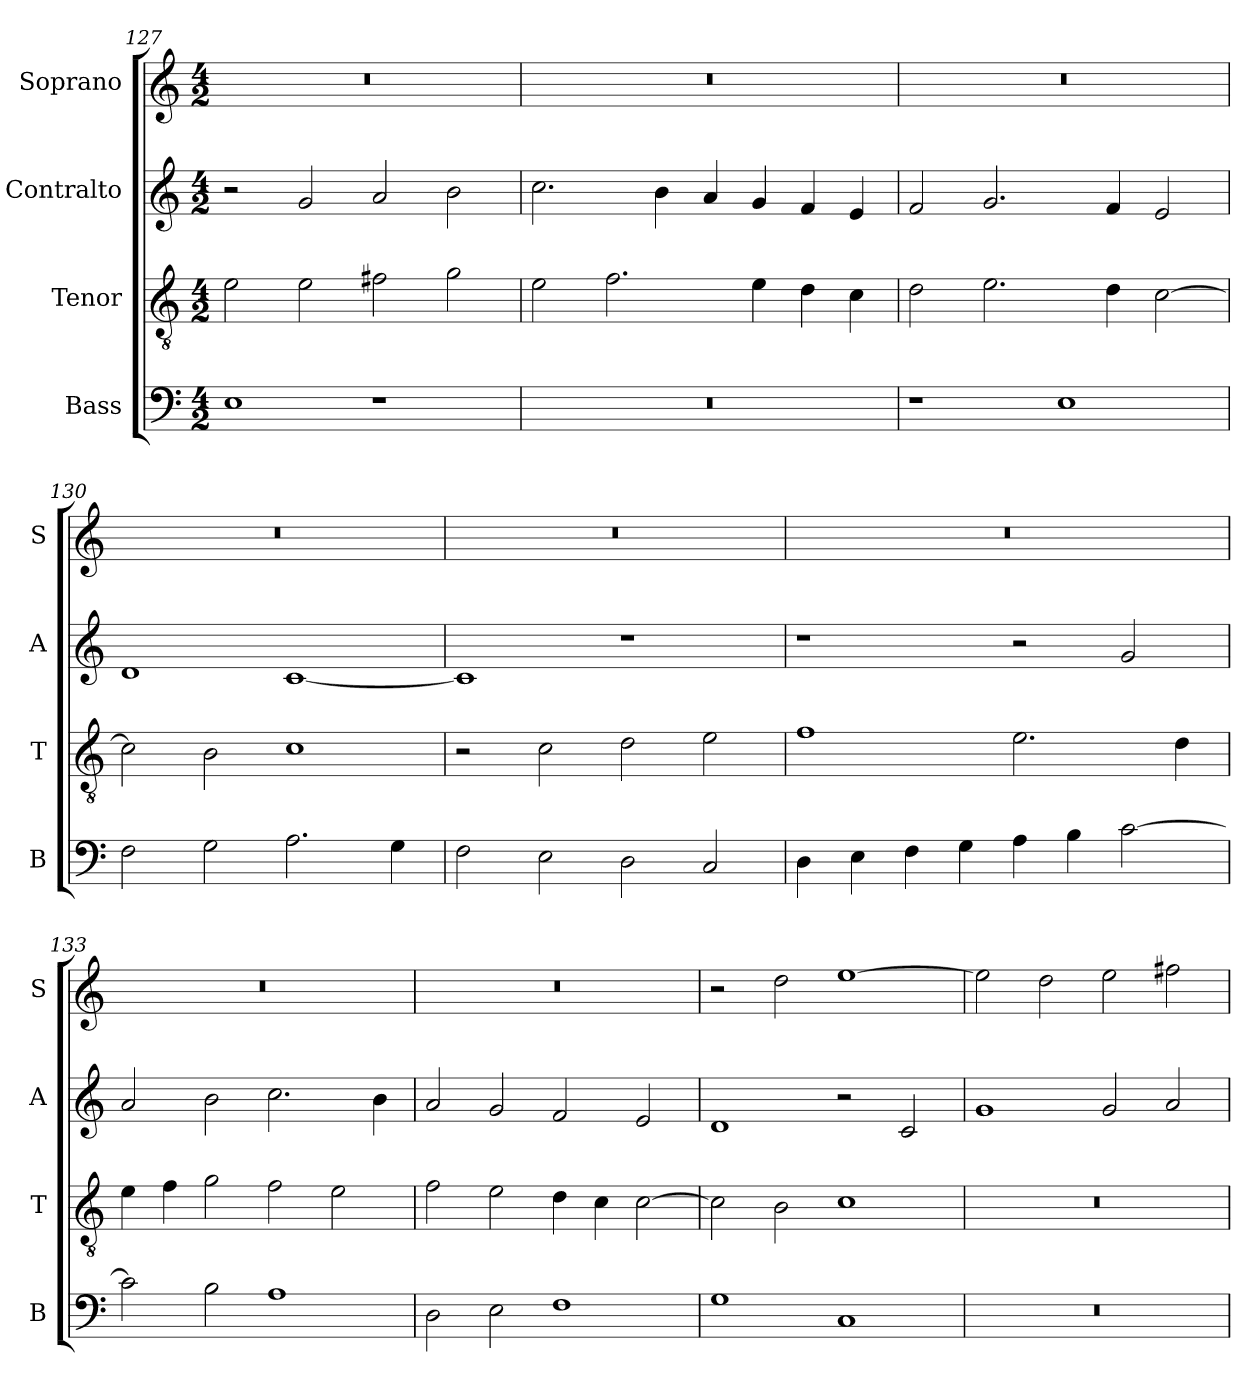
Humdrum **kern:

**kern	**kern	**kern	**kern
*part4	*part3	*part2	*part1
*staff4	*staff3	*staff2	*staff1
*I"Bass	*I"Tenor	*I"Contralto	*I"Soprano
*I'B	*I'T	*I'A	*I'S
*clefF4	*clefGv2	*clefG2	*clefG2
*k[]	*k[]	*k[]	*k[]
*G:mix	*G:mix	*G:mix	*G:mix
*M4/2	*M4/2	*M4/2	*M4/2
=127	=127	=127	=127
1E	2e	2r	0r
.	2e	2g	.
1r	2f#X	2a	.
.	2g	2b	.
=128	=128	=128	=128
0r	2e	2.cc	0r
.	2.f	.	.
.	.	4b	.
.	.	4a	.
.	4e	4g	.
.	4d	4f	.
.	4c	4e	.
=129	=129	=129	=129
1r	2d	2f	0r
.	2.e	2.g	.
1E	.	.	.
.	4d	4f	.
.	[2c	2e	.
=130	=130	=130	=130
2F	2c]	1d	0r
2G	2B	.	.
2.A	1c	[1c	.
4G	.	.	.
=131	=131	=131	=131
2F	2r	1c]	0r
2E	2c	.	.
2D	2d	1r	.
2C	2e	.	.
=132	=132	=132	=132
4D	1f	1r	0r
4E	.	.	.
4F	.	.	.
4G	.	.	.
4A	2.e	2r	.
4B	.	.	.
[2c	.	2g	.
.	4d	.	.
=133	=133	=133	=133
2c]	4e	2a	0r
.	4f	.	.
2B	2g	2b	.
1A	2f	2.cc	.
.	2e	.	.
.	.	4b	.
=134	=134	=134	=134
2D	2f	2a	0r
2E	2e	2g	.
1F	4d	2f	.
.	4c	.	.
.	[2c	2e	.
=135	=135	=135	=135
1G	2c]	1d	2r
.	2B	.	2dd
1C	1c	2r	[1ee
.	.	2c	.
=136	=136	=136	=136
0r	0r	1g	2ee]
.	.	.	2dd
.	.	2g	2ee
.	.	2a	2ff#X
=	=	=	=
*-	*-	*-	*-
